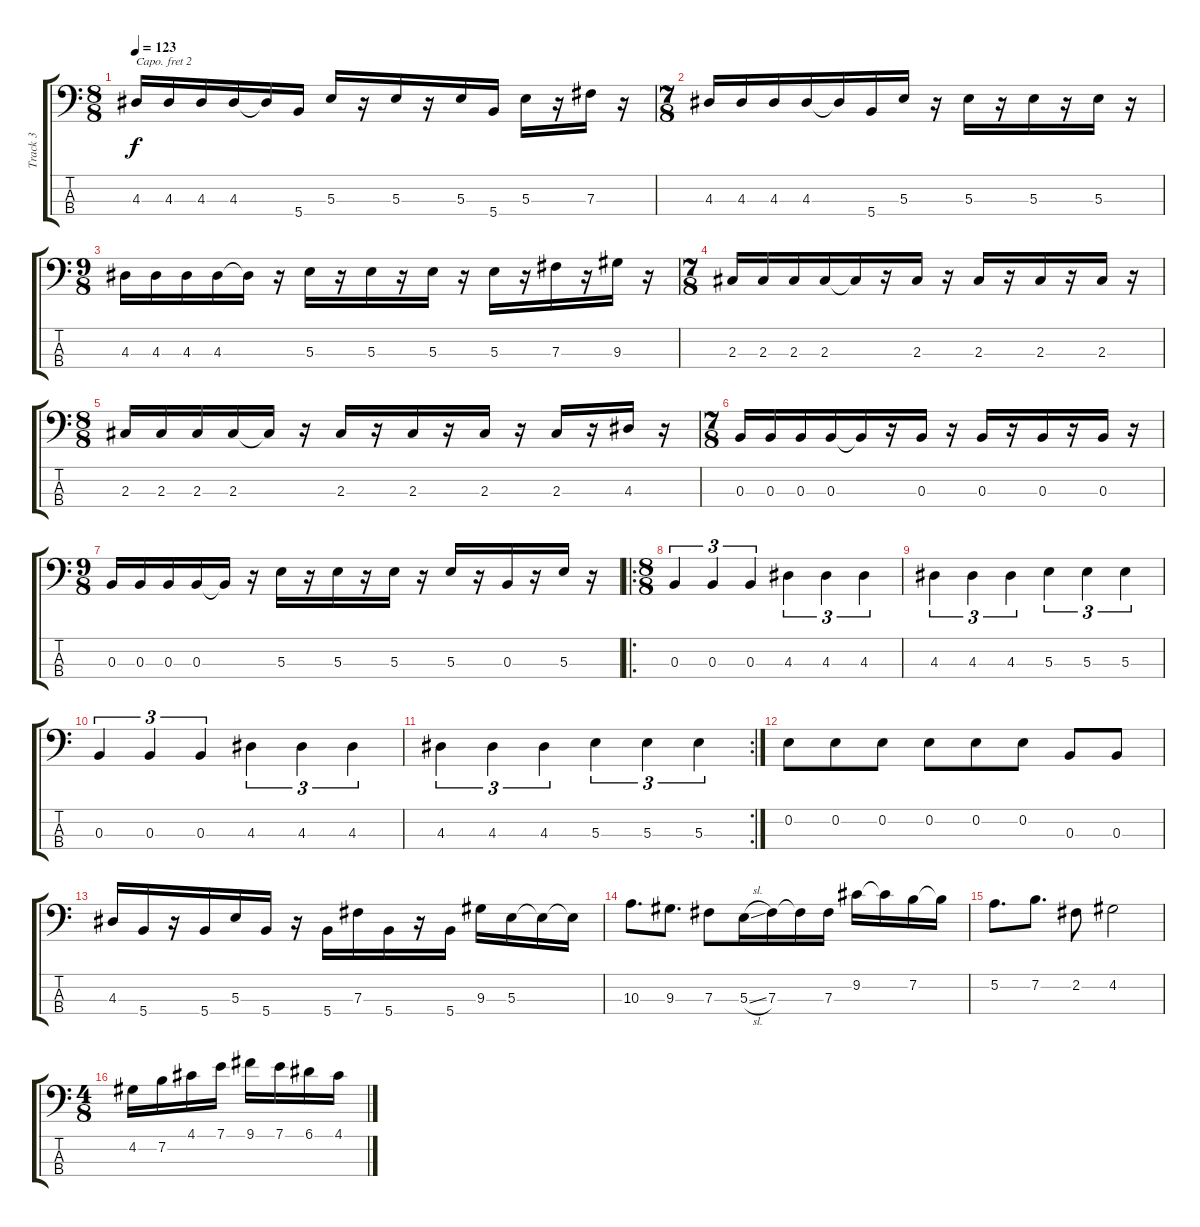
\track ("Track 3" "Track 3") {instrument electricbasspick}
\staff {score tabs}
\capo 2
\tuning (G2 D2 A1 E1) {hide}
\ts (8 8)
\tempo 123
\clef f4
\ks c
4.3.16{dy f} 4.3.16 4.3.16 4.3.16 4.3{t}.16 5.4.16 5.3.16 r.16 5.3.16 r.16 5.3.16 5.4.16 5.3.16 r.16 7.3.16 r.16 |
\ts (7 8)
4.3.16 4.3.16 4.3.16 4.3.16 4.3{t}.16 5.4.16 5.3.16 r.16 5.3.16 r.16 5.3.16 r.16 5.3.16 r.16 |
\ts (9 8)
4.3.16 4.3.16 4.3.16 4.3.16 4.3{t}.16 r.16 5.3.16 r.16 5.3.16 r.16 5.3.16 r.16 5.3.16 r.16 7.3.16 r.16 9.3.16 r.16 |
\ts (7 8)
2.3.16 2.3.16 2.3.16 2.3.16 2.3{t}.16 r.16 2.3.16 r.16 2.3.16 r.16 2.3.16 r.16 2.3.16 r.16 |
\ts (8 8)
2.3.16 2.3.16 2.3.16 2.3.16 2.3{t}.16 r.16 2.3.16 r.16 2.3.16 r.16 2.3.16 r.16 2.3.16 r.16 4.3.16 r.16 |
\ts (7 8)
0.3.16 0.3.16 0.3.16 0.3.16 0.3{t}.16 r.16 0.3.16 r.16 0.3.16 r.16 0.3.16 r.16 0.3.16 r.16 |
\ts (9 8)
0.3.16 0.3.16 0.3.16 0.3.16 0.3{t}.16 r.16 5.3.16 r.16 5.3.16 r.16 5.3.16 r.16 5.3.16 r.16 0.3.16 r.16 5.3.16 r.16 |
\ro
\ts (8 8)
0.3.4{tu (3 2)} 0.3.4{tu (3 2)} 0.3.4{tu (3 2)} 4.3.4{tu (3 2)} 4.3.4{tu (3 2)} 4.3.4{tu (3 2)} |
4.3.4{tu (3 2)} 4.3.4{tu (3 2)} 4.3.4{tu (3 2)} 5.3.4{tu (3 2)} 5.3.4{tu (3 2)} 5.3.4{tu (3 2)} |
0.3.4{tu (3 2)} 0.3.4{tu (3 2)} 0.3.4{tu (3 2)} 4.3.4{tu (3 2)} 4.3.4{tu (3 2)} 4.3.4{tu (3 2)} |
\rc 2
4.3.4{tu (3 2)} 4.3.4{tu (3 2)} 4.3.4{tu (3 2)} 5.3.4{tu (3 2)} 5.3.4{tu (3 2)} 5.3.4{tu (3 2)} |
0.2.8 0.2.8 0.2.8 0.2.8 0.2.8 0.2.8 0.3.8 0.3.8 |
4.3.16 5.4.16 r.16 5.4.16 5.3.16 5.4.16 r.16 5.4.16 7.3.16 5.4.16 r.16 5.4.16 9.3.16 5.3.16 5.3{t}.16 5.3{t}.16 |
10.3.8{d} 9.3.8{d} 7.3.8 5.3{sl}.16 7.3.16 7.3{t}.16 7.3.16 9.2.16 9.2{t}.16 7.2.16 7.2{t}.16 |
5.2.8{d} 7.2.8{d} 2.2.8 4.2.2 |
\ts (4 8)
4.2.16 7.2.16 4.1.16 7.1.16 9.1.16 7.1.16 6.1.16 4.1.16
